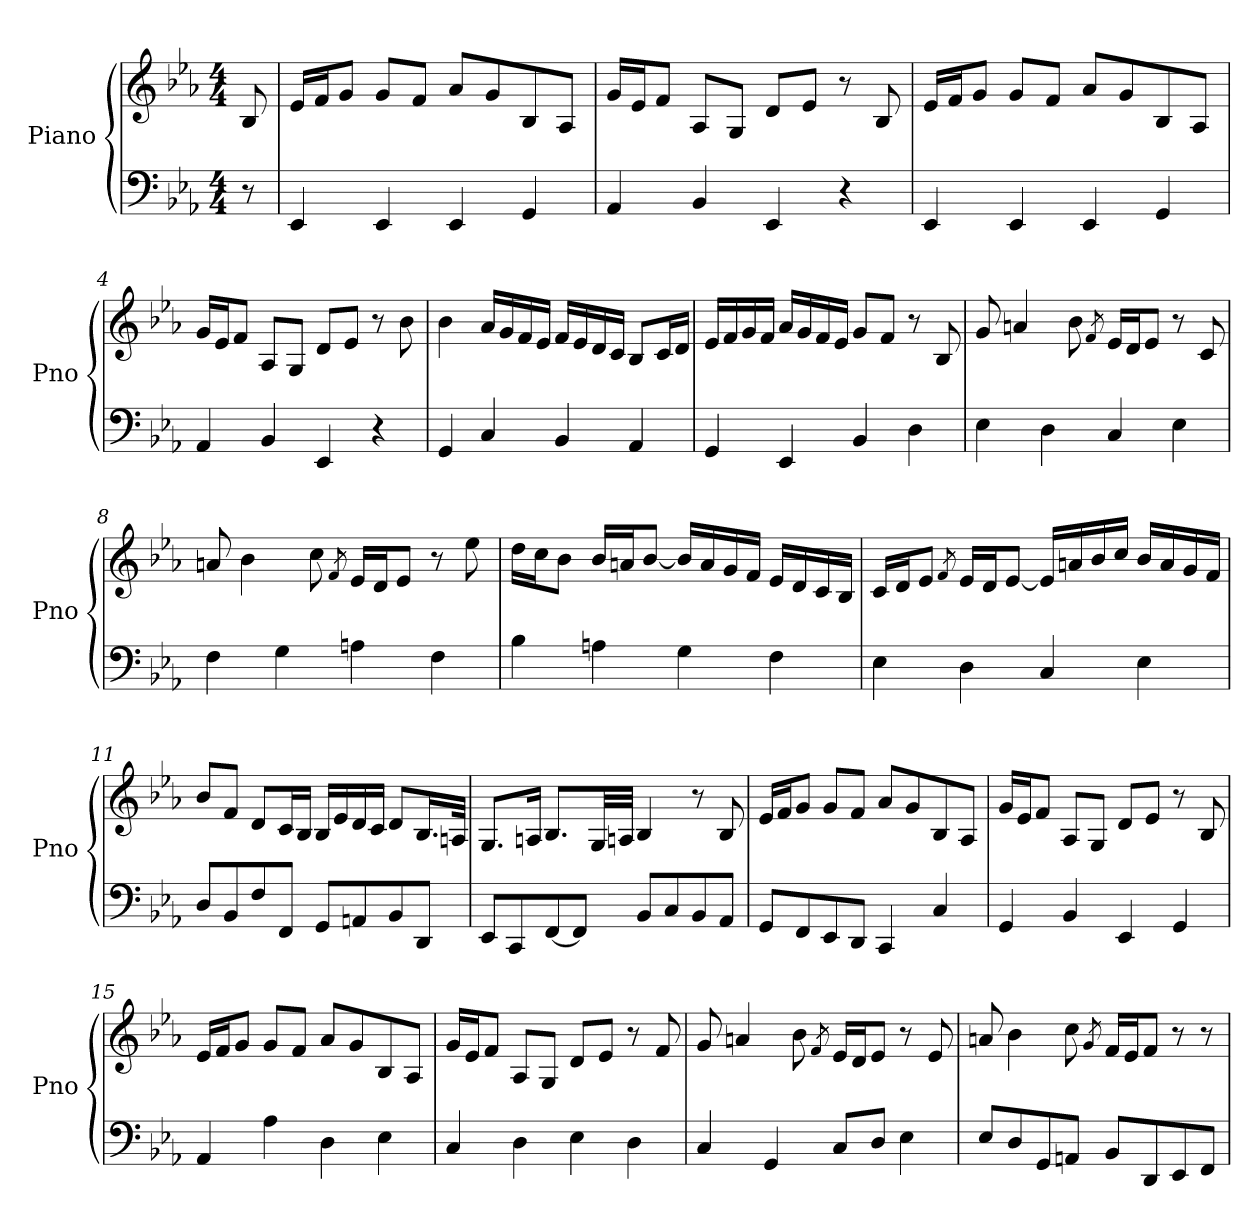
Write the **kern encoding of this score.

**kern	**kern
*part1	*part1
*staff2	*staff1
*I"Piano	*
*I'Pno	*
*clefF4	*clefG2
*k[b-e-a-]	*k[b-e-a-]
*M4/4	*M4/4
=	=
8r	8B-/
=1	=1
4EE-/	16e-/LL
.	16f/J
.	8g/J
4EE-/	8g/L
.	8f/J
4EE-/	8a-/L
.	8g/
4GG/	8B-/
.	8A-/J
=2	=2
4AA-/	16g/LL
.	16e-/J
.	8f/J
4BB-/	8A-/L
.	8G/J
4EE-/	8d/L
.	8e-/J
4r	8r
.	8B-/
=3	=3
4EE-/	16e-/LL
.	16f/J
.	8g/J
4EE-/	8g/L
.	8f/J
4EE-/	8a-/L
.	8g/
4GG/	8B-/
.	8A-/J
=4	=4
4AA-/	16g/LL
.	16e-/J
.	8f/J
4BB-/	8A-/L
.	8G/J
4EE-/	8d/L
.	8e-/J
4r	8r
.	8b-\
!!LO:LB:g=z
=5	=5
4GG/	4b-\
4C/	16a-/LL
.	16g/
.	16f/
.	16e-/JJ
4BB-/	16f/LL
.	16e-/
.	16d/
.	16c/JJ
4AA-/	8B-/L
.	16c/L
.	16d/JJ
=6	=6
4GG/	16e-/LL
.	16f/
.	16g/
.	16f/JJ
4EE-/	16a-/LL
.	16g/
.	16f/
.	16e-/JJ
4BB-/	8g/L
.	8f/J
4D\	8r
.	8B-/
=7	=7
4E-\	8g/
.	4an/
4D\	.
.	8b-\
.	8qf/
4C/	16e-/LL
.	16d/J
.	8e-/J
4E-\	8r
.	8c/
=8	=8
4F\	8an/
.	4b-\
4G\	.
.	8cc\
.	8qf/
4An\	16e-/LL
.	16d/J
.	8e-/J
4F\	8r
.	8ee-\
!!LO:LB:g=z
=9	=9
4B-\	16dd\LL
.	16cc\J
.	8b-\J
4An\	16b-/LL
.	16an/J
.	[8b-/J
4G\	16b-/LL]
.	16a/
.	16g/
.	16f/JJ
4F\	16e-/LL
.	16d/
.	16c/
.	16B-/JJ
=10	=10
4E-\	16c/LL
.	16d/J
.	8e-/J
.	8qf/
4D\	16e-/LL
.	16d/J
.	[8e-/J
4C/	16e-/LL]
.	16an/
.	16b-/
.	16cc/JJ
4E-\	16b-/LL
.	16a/
.	16g/
.	16f/JJ
=11	=11
8D/L	8b-/L
8BB-/	8f/J
8F/	8d/L
8FF/J	16c/L
.	16B-/JJ
8GG/L	16B-/LL
.	16e-/
8AAn/	16d/
.	16c/JJ
8BB-/	8d/L
8DD/J	16.B-/L
.	32An/JJk
!!LO:LB:g=z
=12	=12
8EE-/L	8.G/L
8CC/	.
.	16An/Jk
[8FF/	8.B-/L
8FF/J]	.
.	32G/LL
.	32An/JJJ
8BB-/L	4B-/
8C/	.
8BB-/	8r
8AA-/J	8B-/
=13	=13
8GG/L	16e-/LL
.	16f/J
8FF/	8g/J
8EE-/	8g/L
8DD/J	8f/J
4CC/	8a-/L
.	8g/
4C/	8B-/
.	8A-/J
=14	=14
4GG/	16g/LL
.	16e-/J
.	8f/J
4BB-/	8A-/L
.	8G/J
4EE-/	8d/L
.	8e-/J
4GG/	8r
.	8B-/
=15	=15
4AA-/	16e-/LL
.	16f/J
.	8g/J
4A-\	8g/L
.	8f/J
4D\	8a-/L
.	8g/
4E-\	8B-/
.	8A-/J
!!LO:LB:g=z
=16	=16
4C/	16g/LL
.	16e-/J
.	8f/J
4D\	8A-/L
.	8G/J
4E-\	8d/L
.	8e-/J
4D\	8r
.	8f/
=17	=17
4C/	8g/
.	4an/
4GG/	.
.	8b-\
.	8qf/
8C/L	16e-/LL
.	16d/J
8D/J	8e-/J
4E-\	8r
.	8e-/
=18	=18
8E-/L	8an/
8D/	4b-\
8GG/	.
8AAn/J	8cc\
.	8qg/
8BB-/L	16f/LL
.	16e-/J
8DD/	8f/J
8EE-/	8r
8FF/J	8r
=	=
*-	*-
